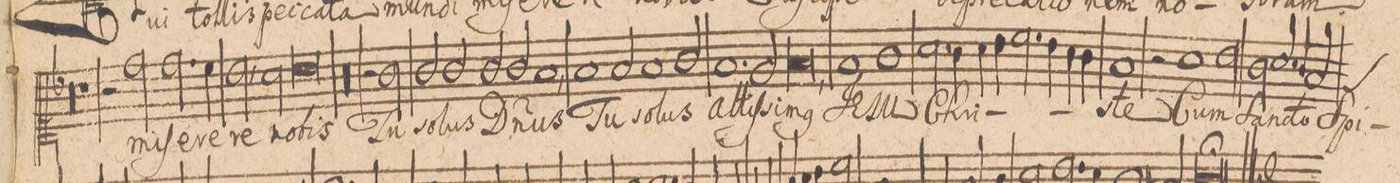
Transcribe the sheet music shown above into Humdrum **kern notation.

**kern	**text
*I"CANTVS.	*
*clefC1	*
*k[b-]	*
*met(c|)	*
*M2/1	*
00r	.
=66-	=66-
=67-	=67-
1r	.
2r	.
2dd\	mi-
=68-	=68-
2.dd\	-ſe-
4cc\	-re-
2b-,<\	-re
2a\	no-
=69-	=69-
0b-\	-bis
=70-	=70-
00r	.
=71-	=71-
=72-	=72-
2r	.
2g\	Tu
2g/	so-
2g/	-lus
=73-	=73-
2g/	D(o-
2g/	-mi)-
1fny/,<	-nus
=74-	=74-
1f/	Tu
2f/	so-
1f/	-lus
=75-	=75-
2g/	al-
1.f/	-tiſ-
=76-	=76-
2e/	-si-
0f/,<	-m(us)
=77-	=77-
1f/	Je-
=78-	=78-
1g\	-su
2.a\	Chri-
4g\	.
=79-	=79-
4a\	.
4b-\	.
2.cc\	.
4b-\	.
4a\	.
4g\	.
=80-	=80-
1f/	-ste
2r	.
1a\	Cum-
=81-	=81-
2b-\	.
2g\	-San-
2.a/	-cto
=82-	=82-
4g/	.
*custos:e	*
2f/	Spi-
*-	*-
